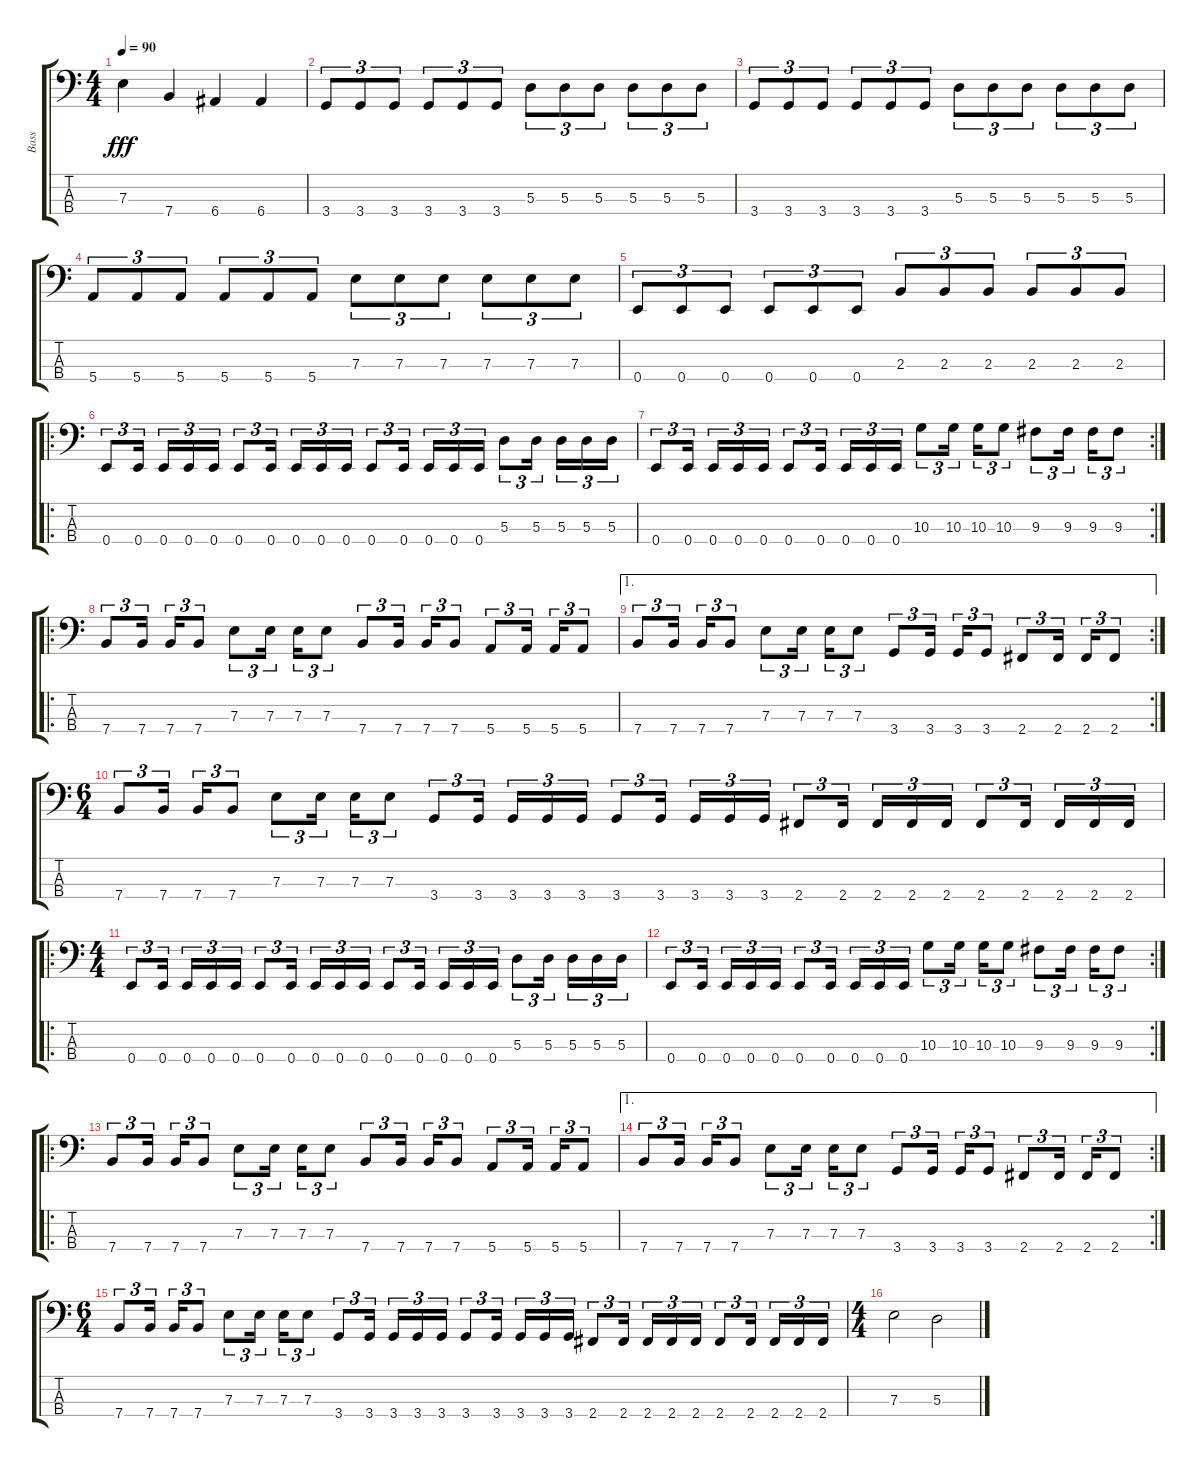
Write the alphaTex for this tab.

\track ("Bass" "Bass") {instrument electricbasspick}
\staff {score tabs}
\tuning (G2 D2 A1 E1) {hide}
\ts (4 4)
\tempo 90
\clef f4
\ks c
7.3.4{dy fff} 7.4.4 6.4.4 6.4.4 |
3.4.8{tu (3 2)} 3.4.8{tu (3 2)} 3.4.8{tu (3 2)} 3.4.8{tu (3 2)} 3.4.8{tu (3 2)} 3.4.8{tu (3 2)} 5.3.8{tu (3 2)} 5.3.8{tu (3 2)} 5.3.8{tu (3 2)} 5.3.8{tu (3 2)} 5.3.8{tu (3 2)} 5.3.8{tu (3 2)} |
3.4.8{tu (3 2)} 3.4.8{tu (3 2)} 3.4.8{tu (3 2)} 3.4.8{tu (3 2)} 3.4.8{tu (3 2)} 3.4.8{tu (3 2)} 5.3.8{tu (3 2)} 5.3.8{tu (3 2)} 5.3.8{tu (3 2)} 5.3.8{tu (3 2)} 5.3.8{tu (3 2)} 5.3.8{tu (3 2)} |
5.4.8{tu (3 2)} 5.4.8{tu (3 2)} 5.4.8{tu (3 2)} 5.4.8{tu (3 2)} 5.4.8{tu (3 2)} 5.4.8{tu (3 2)} 7.3.8{tu (3 2)} 7.3.8{tu (3 2)} 7.3.8{tu (3 2)} 7.3.8{tu (3 2)} 7.3.8{tu (3 2)} 7.3.8{tu (3 2)} |
0.4.8{tu (3 2)} 0.4.8{tu (3 2)} 0.4.8{tu (3 2)} 0.4.8{tu (3 2)} 0.4.8{tu (3 2)} 0.4.8{tu (3 2)} 2.3.8{tu (3 2)} 2.3.8{tu (3 2)} 2.3.8{tu (3 2)} 2.3.8{tu (3 2)} 2.3.8{tu (3 2)} 2.3.8{tu (3 2)} |
\ro
0.4.8{tu (3 2)} 0.4.16{tu (3 2)} 0.4.16{tu (3 2)} 0.4.16{tu (3 2)} 0.4.16{tu (3 2)} 0.4.8{tu (3 2)} 0.4.16{tu (3 2)} 0.4.16{tu (3 2)} 0.4.16{tu (3 2)} 0.4.16{tu (3 2)} 0.4.8{tu (3 2)} 0.4.16{tu (3 2)} 0.4.16{tu (3 2)} 0.4.16{tu (3 2)} 0.4.16{tu (3 2)} 5.3.8{tu (3 2)} 5.3.16{tu (3 2)} 5.3.16{tu (3 2)} 5.3.16{tu (3 2)} 5.3.16{tu (3 2)} |
\rc 2
0.4.8{tu (3 2)} 0.4.16{tu (3 2)} 0.4.16{tu (3 2)} 0.4.16{tu (3 2)} 0.4.16{tu (3 2)} 0.4.8{tu (3 2)} 0.4.16{tu (3 2)} 0.4.16{tu (3 2)} 0.4.16{tu (3 2)} 0.4.16{tu (3 2)} 10.3.8{tu (3 2)} 10.3.16{tu (3 2)} 10.3.16{tu (3 2)} 10.3.8{tu (3 2)} 9.3.8{tu (3 2)} 9.3.16{tu (3 2)} 9.3.16{tu (3 2)} 9.3.8{tu (3 2)} |
\ro
7.4.8{tu (3 2)} 7.4.16{tu (3 2)} 7.4.16{tu (3 2)} 7.4.8{tu (3 2)} 7.3.8{tu (3 2)} 7.3.16{tu (3 2)} 7.3.16{tu (3 2)} 7.3.8{tu (3 2)} 7.4.8{tu (3 2)} 7.4.16{tu (3 2)} 7.4.16{tu (3 2)} 7.4.8{tu (3 2)} 5.4.8{tu (3 2)} 5.4.16{tu (3 2)} 5.4.16{tu (3 2)} 5.4.8{tu (3 2)} |
\ae 1
\rc 2
7.4.8{tu (3 2)} 7.4.16{tu (3 2)} 7.4.16{tu (3 2)} 7.4.8{tu (3 2)} 7.3.8{tu (3 2)} 7.3.16{tu (3 2)} 7.3.16{tu (3 2)} 7.3.8{tu (3 2)} 3.4.8{tu (3 2)} 3.4.16{tu (3 2)} 3.4.16{tu (3 2)} 3.4.8{tu (3 2)} 2.4.8{tu (3 2)} 2.4.16{tu (3 2)} 2.4.16{tu (3 2)} 2.4.8{tu (3 2)} |
\ts (6 4)
7.4.8{tu (3 2)} 7.4.16{tu (3 2)} 7.4.16{tu (3 2)} 7.4.8{tu (3 2)} 7.3.8{tu (3 2)} 7.3.16{tu (3 2)} 7.3.16{tu (3 2)} 7.3.8{tu (3 2)} 3.4.8{tu (3 2)} 3.4.16{tu (3 2)} 3.4.16{tu (3 2)} 3.4.16{tu (3 2)} 3.4.16{tu (3 2)} 3.4.8{tu (3 2)} 3.4.16{tu (3 2)} 3.4.16{tu (3 2)} 3.4.16{tu (3 2)} 3.4.16{tu (3 2)} 2.4.8{tu (3 2)} 2.4.16{tu (3 2)} 2.4.16{tu (3 2)} 2.4.16{tu (3 2)} 2.4.16{tu (3 2)} 2.4.8{tu (3 2)} 2.4.16{tu (3 2)} 2.4.16{tu (3 2)} 2.4.16{tu (3 2)} 2.4.16{tu (3 2)} |
\ro
\ts (4 4)
0.4.8{tu (3 2)} 0.4.16{tu (3 2)} 0.4.16{tu (3 2)} 0.4.16{tu (3 2)} 0.4.16{tu (3 2)} 0.4.8{tu (3 2)} 0.4.16{tu (3 2)} 0.4.16{tu (3 2)} 0.4.16{tu (3 2)} 0.4.16{tu (3 2)} 0.4.8{tu (3 2)} 0.4.16{tu (3 2)} 0.4.16{tu (3 2)} 0.4.16{tu (3 2)} 0.4.16{tu (3 2)} 5.3.8{tu (3 2)} 5.3.16{tu (3 2)} 5.3.16{tu (3 2)} 5.3.16{tu (3 2)} 5.3.16{tu (3 2)} |
\rc 2
0.4.8{tu (3 2)} 0.4.16{tu (3 2)} 0.4.16{tu (3 2)} 0.4.16{tu (3 2)} 0.4.16{tu (3 2)} 0.4.8{tu (3 2)} 0.4.16{tu (3 2)} 0.4.16{tu (3 2)} 0.4.16{tu (3 2)} 0.4.16{tu (3 2)} 10.3.8{tu (3 2)} 10.3.16{tu (3 2)} 10.3.16{tu (3 2)} 10.3.8{tu (3 2)} 9.3.8{tu (3 2)} 9.3.16{tu (3 2)} 9.3.16{tu (3 2)} 9.3.8{tu (3 2)} |
\ro
7.4.8{tu (3 2)} 7.4.16{tu (3 2)} 7.4.16{tu (3 2)} 7.4.8{tu (3 2)} 7.3.8{tu (3 2)} 7.3.16{tu (3 2)} 7.3.16{tu (3 2)} 7.3.8{tu (3 2)} 7.4.8{tu (3 2)} 7.4.16{tu (3 2)} 7.4.16{tu (3 2)} 7.4.8{tu (3 2)} 5.4.8{tu (3 2)} 5.4.16{tu (3 2)} 5.4.16{tu (3 2)} 5.4.8{tu (3 2)} |
\ae 1
\rc 2
7.4.8{tu (3 2)} 7.4.16{tu (3 2)} 7.4.16{tu (3 2)} 7.4.8{tu (3 2)} 7.3.8{tu (3 2)} 7.3.16{tu (3 2)} 7.3.16{tu (3 2)} 7.3.8{tu (3 2)} 3.4.8{tu (3 2)} 3.4.16{tu (3 2)} 3.4.16{tu (3 2)} 3.4.8{tu (3 2)} 2.4.8{tu (3 2)} 2.4.16{tu (3 2)} 2.4.16{tu (3 2)} 2.4.8{tu (3 2)} |
\ts (6 4)
7.4.8{tu (3 2)} 7.4.16{tu (3 2)} 7.4.16{tu (3 2)} 7.4.8{tu (3 2)} 7.3.8{tu (3 2)} 7.3.16{tu (3 2)} 7.3.16{tu (3 2)} 7.3.8{tu (3 2)} 3.4.8{tu (3 2)} 3.4.16{tu (3 2)} 3.4.16{tu (3 2)} 3.4.16{tu (3 2)} 3.4.16{tu (3 2)} 3.4.8{tu (3 2)} 3.4.16{tu (3 2)} 3.4.16{tu (3 2)} 3.4.16{tu (3 2)} 3.4.16{tu (3 2)} 2.4.8{tu (3 2)} 2.4.16{tu (3 2)} 2.4.16{tu (3 2)} 2.4.16{tu (3 2)} 2.4.16{tu (3 2)} 2.4.8{tu (3 2)} 2.4.16{tu (3 2)} 2.4.16{tu (3 2)} 2.4.16{tu (3 2)} 2.4.16{tu (3 2)} |
\ts (4 4)
7.3.2 5.3.2
